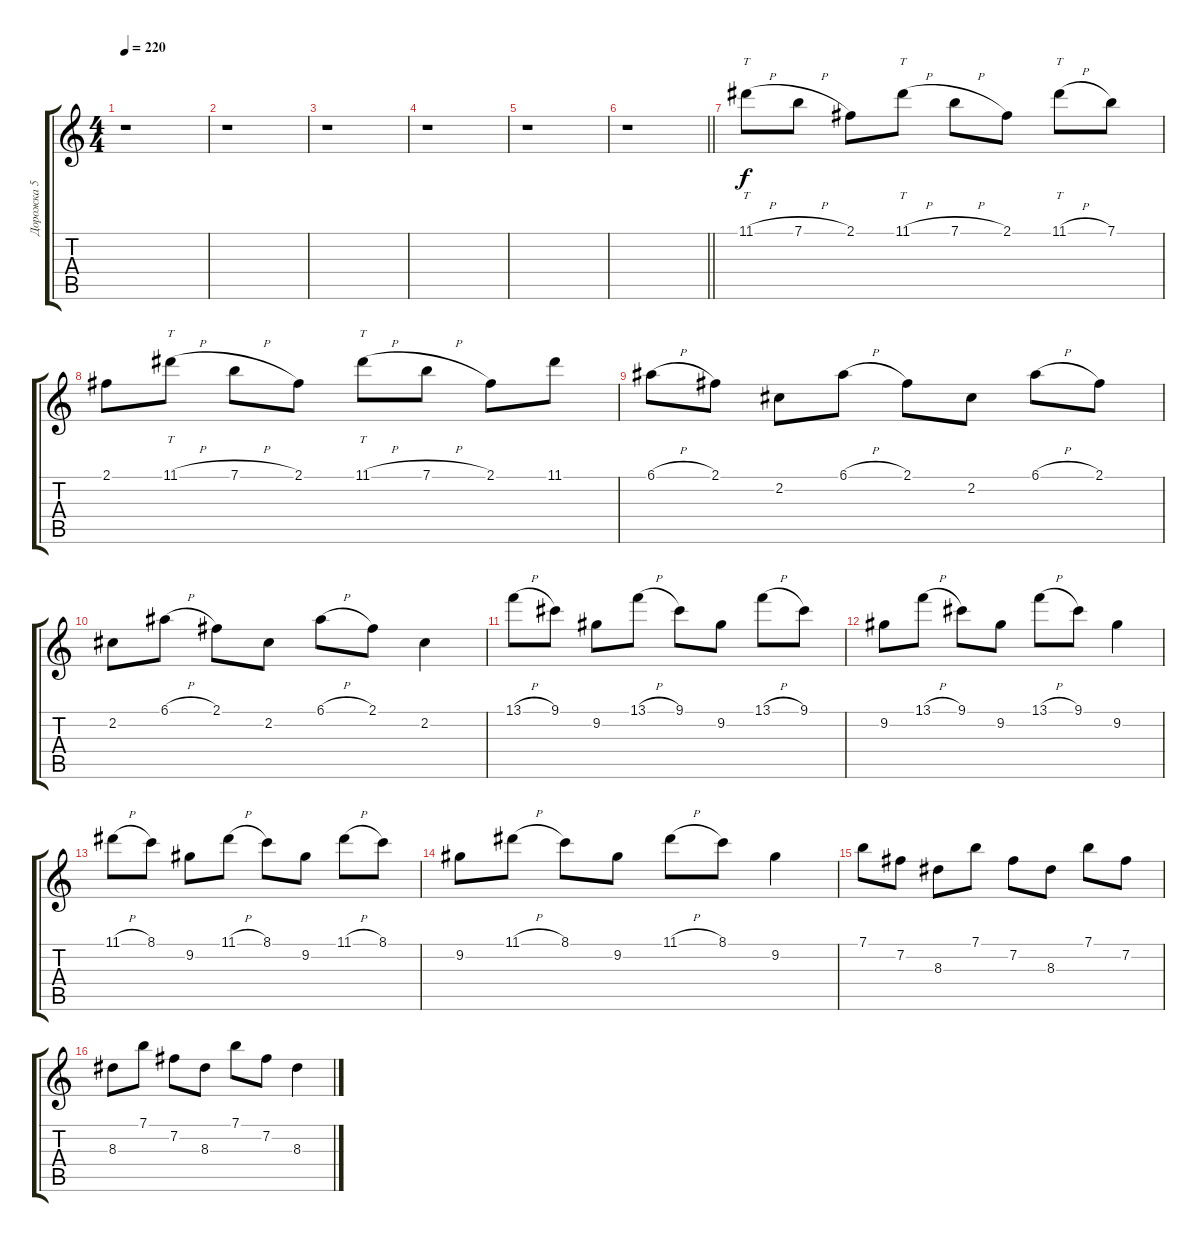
\track ("Дорожка 5" "Дорожка 5") {instrument distortionguitar}
\staff {score tabs}
\tuning (E4 B3 G3 D3 A2 E2) {hide}
\ts (4 4)
\tempo 220
\clef g2
\ks c
r.1{dy f} |
r.1 |
r.1 |
r.1 |
r.1 |
\barLineRight lightlight
r.1 |
11.1{h}.8{tt volume 7} 7.1{h}.8 2.1.8 11.1{h}.8{tt} 7.1{h}.8 2.1.8 11.1{h}.8{tt} 7.1.8 |
2.1.8 11.1{h}.8{tt} 7.1{h}.8 2.1.8 11.1{h}.8{tt} 7.1{h}.8 2.1.8 11.1.8 |
6.1{h}.8 2.1.8 2.2.8 6.1{h}.8 2.1.8 2.2.8 6.1{h}.8 2.1.8 |
2.2.8 6.1{h}.8 2.1.8 2.2.8 6.1{h}.8 2.1.8 2.2.4 |
13.1{h}.8 9.1.8 9.2.8 13.1{h}.8 9.1.8 9.2.8 13.1{h}.8 9.1.8 |
9.2.8 13.1{h}.8 9.1.8 9.2.8 13.1{h}.8 9.1.8 9.2.4 |
11.1{h}.8 8.1.8 9.2.8 11.1{h}.8 8.1.8 9.2.8 11.1{h}.8 8.1.8 |
9.2.8 11.1{h}.8 8.1.8 9.2.8 11.1{h}.8 8.1.8 9.2.4 |
7.1.8 7.2.8 8.3.8 7.1.8 7.2.8 8.3.8 7.1.8 7.2.8 |
8.3.8 7.1.8 7.2.8 8.3.8 7.1.8 7.2.8 8.3.4
